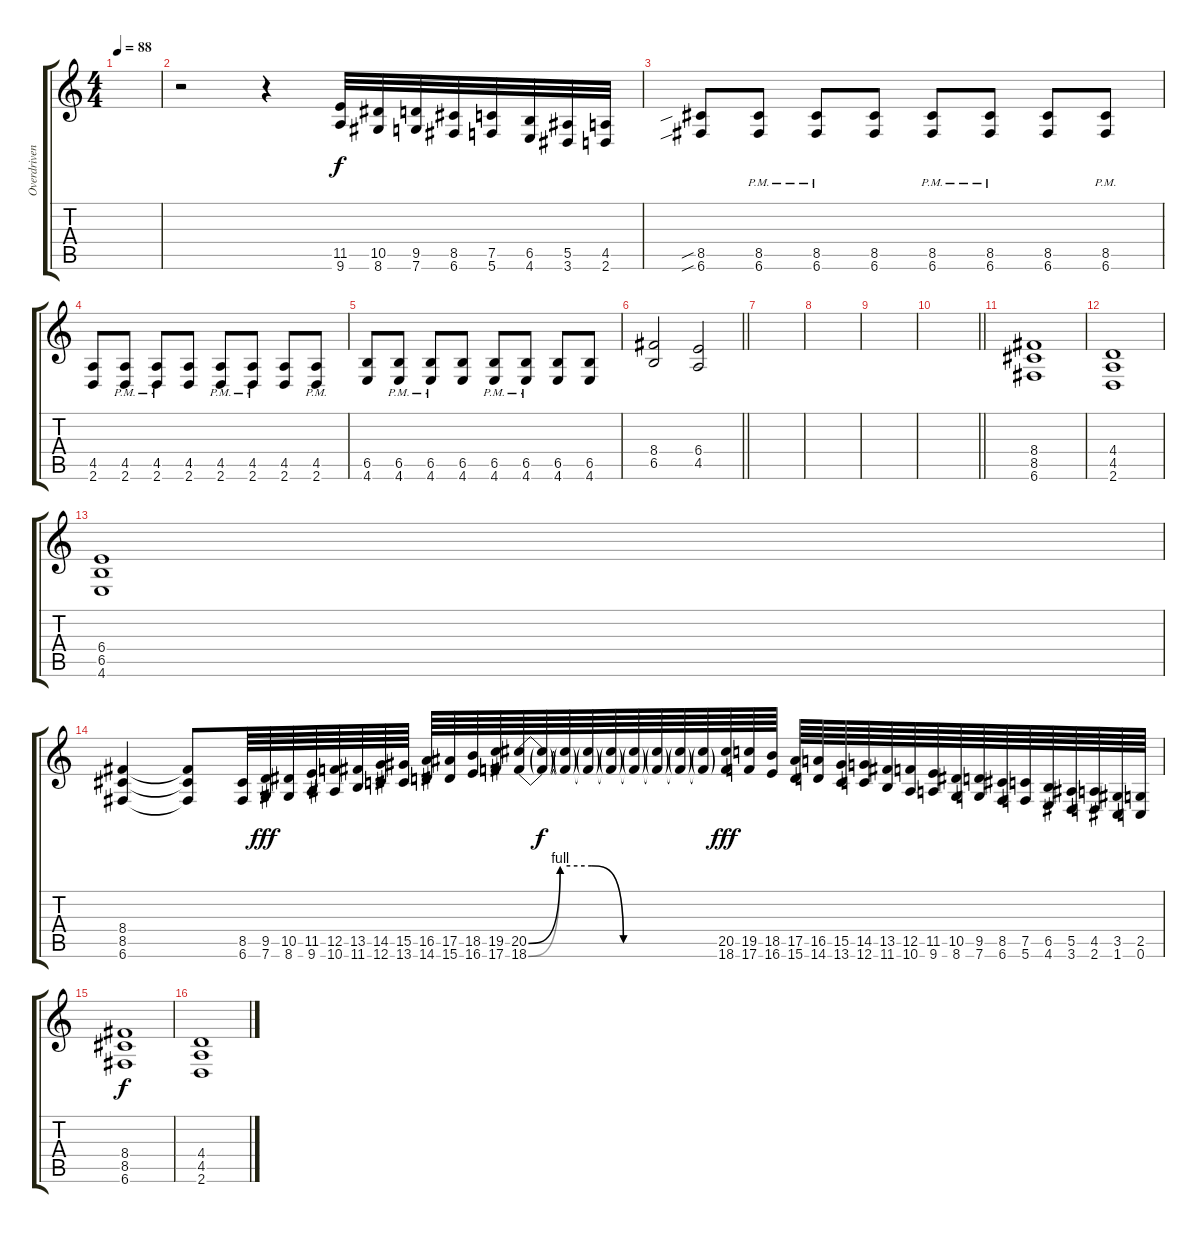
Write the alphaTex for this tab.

\track ("Overdriven Guitar 1" "Overdriven") {instrument overdrivenguitar}
\staff {score tabs}
\tuning (C4 G3 Eb3 Bb2 F2 C2) {hide}
\ts (4 4)
\tempo 88
\clef g2
\ks c
|
r.2 r.4 (11.5 9.6).32 (10.5 8.6).32 (9.5 7.6).32 (8.5 6.6).32 (7.5 5.6).32 (6.5 4.6).32 (5.5 3.6).32 (4.5 2.6).32 |
(8.5{sib} 6.6{sib}).8 (8.5{pm} 6.6{pm}).8 (8.5{pm} 6.6{pm}).8 (8.5 6.6).8 (8.5{pm} 6.6{pm}).8 (8.5{pm} 6.6{pm}).8 (8.5 6.6).8 (8.5{pm} 6.6{pm}).8 |
(4.5 2.6).8 (4.5{pm} 2.6{pm}).8 (4.5{pm} 2.6{pm}).8 (4.5 2.6).8 (4.5{pm} 2.6{pm}).8 (4.5{pm} 2.6{pm}).8 (4.5 2.6).8 (4.5{pm} 2.6{pm}).8 |
(6.5 4.6).8 (6.5{pm} 4.6{pm}).8 (6.5{pm} 4.6{pm}).8 (6.5 4.6).8 (6.5{pm} 4.6{pm}).8 (6.5{pm} 4.6{pm}).8 (6.5 4.6).8 (6.5 4.6).8 |
\barLineRight lightlight
(8.4 6.5).2 (6.4 4.5).2 |
|
|
|
\barLineRight lightlight
|
(8.4 8.5 6.6).1 |
(4.4 4.5 2.6).1 |
(6.4 6.5 4.6).1 |
(8.4 8.5 6.6).4 (8.4{t} 8.5{t} 6.6{t}).8 (8.5 6.6).64 (9.5 7.6).64{dy fff} (10.5 8.6).64 (11.5 9.6).64 (12.5 10.6).64 (13.5 11.6).64 (14.5 12.6).64 (15.5 13.6).64 (16.5 14.6).64 (17.5 15.6).64 (18.5 16.6).64 (19.5 17.6).64 (20.5{be (custom 0 0 10 4 20 4 30 0 60 0)} 18.6{be (custom 0 0 10 4 20 4 30 0 60 0)}).64 (20.5{t} 18.6{t}).64{dy f} (20.5{t} 18.6{t}).64 (20.5{t} 18.6{t}).64 (20.5{t} 18.6{t}).64 (20.5{t} 18.6{t}).64 (20.5{t} 18.6{t}).64 (20.5{t} 18.6{t}).64 (20.5{t} 18.6{t}).64 (20.5 18.6).64{dy fff} (19.5 17.6).64 (18.5 16.6).64 (17.5 15.6).64 (16.5 14.6).64 (15.5 13.6).64 (14.5 12.6).64 (13.5 11.6).64 (12.5 10.6).64 (11.5 9.6).64 (10.5 8.6).64 (9.5 7.6).64 (8.5 6.6).64 (7.5 5.6).64 (6.5 4.6).64 (5.5 3.6).64 (4.5 2.6).64 (3.5 1.6).64 (2.5 0.6).64 |
(8.4 8.5 6.6).1{dy f} |
(4.4 4.5 2.6).1
